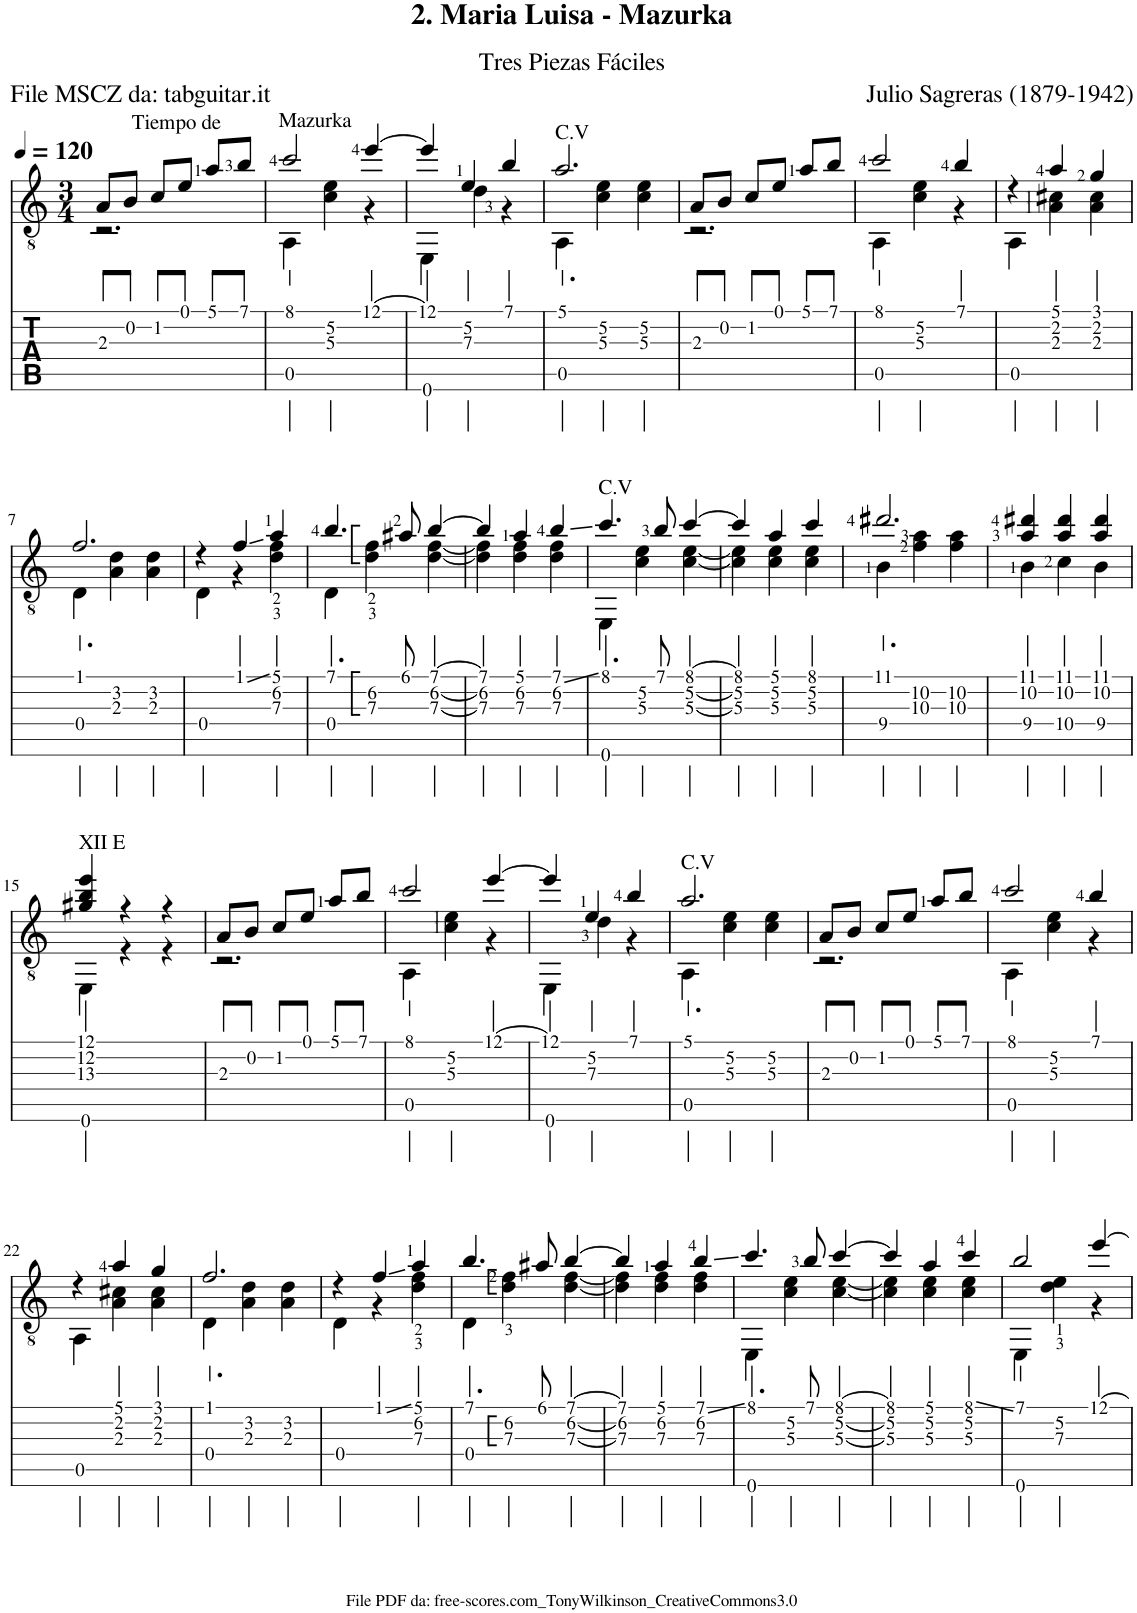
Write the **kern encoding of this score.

**kern	**kern
*part2	*part1
*staff2	*staff1
*I"Chitarra classica (Intavolatura)	*I"Guitar
*stria6	*
*	*clefGv2
*k[]	*k[]
*M3/4	*M3/4
*MM120	*MM120
=	=
*^	*^
!	!	!LO:TX:a:t=Tiempo de	!
8A/L	2.r	8A/L	2.r
8B/J	.	8B/J	.
8c/L	.	8c/L	.
8e/J	.	8e/J	.
8a/L	.	8a/L	.
8b/J	.	8b/J	.
=1	=1	=1	=1
!	!	!LO:TX:a:t=Mazurka	!
2cc/	4AA\	2cc/	4AA\
.	4c\ 4e\	.	4c\ 4e\
[4ee/	4r	[4ee/	4r
=2	=2	=2	=2
4ee/]	4EE\	4ee/]	4EE\
4e/	4d\	4e/	4d\
4b/	4r	4b/	4r
=3	=3	=3	=3
!	!	!LO:TX:a:t=C.V	!
2.a/	4AA\	2.a/	4AA\
.	4c\ 4e\	.	4c\ 4e\
.	4c\ 4e\	.	4c\ 4e\
=4	=4	=4	=4
8A/L	2.r	8A/L	2.r
8B/J	.	8B/J	.
8c/L	.	8c/L	.
8e/J	.	8e/J	.
8a/L	.	8a/L	.
8b/J	.	8b/J	.
=5	=5	=5	=5
2cc/	4AA\	2cc/	4AA\
.	4c\ 4e\	.	4c\ 4e\
4b/	4r	4b/	4r
=6	=6	=6	=6
4r	4AA\	4r	4AA\
4a/	4A\ 4c#X\	4a/	4A\ 4c#X\
4g/	4A\ 4c#\	4g/	4A\ 4c#\
!!LO:LB:g=z	!!
=7	=7	=7	=7
2.f/	4D\	2.f/	4D\
.	4A\ 4d\	.	4A\ 4d\
.	4A\ 4d\	.	4A\ 4d\
=8	=8	=8	=8
4r	4D\	4r	4D\
4f/	4r	4f/	4r
4a/	4d\ 4f\	4a/	4d\ 4f\
=9	=9	=9	=9
4.b/	4D\	4.b/	4D\
.	4d\:: 4f\::	.	4d\:: 4f\::
8a#X/	.	8a#X/	.
[4b/	[4d\ [4f\	[4b/	[4d\ [4f\
=10	=10	=10	=10
4b/]	4d\] 4f\]	4b/]	4d\] 4f\]
4a/	4d\ 4f\	4a/	4d\ 4f\
4b/	4d\ 4f\	4b/	4d\ 4f\
=11	=11	=11	=11
!	!	!LO:TX:a:t=C.V	!
4.cc/	4EE\	4.cc/	4EE\
.	4c\ 4e\	.	4c\ 4e\
8b/	.	8b/	.
[4cc/	[4c\ [4e\	[4cc/	[4c\ [4e\
=12	=12	=12	=12
4cc/]	4c\] 4e\]	4cc/]	4c\] 4e\]
4a/	4c\ 4e\	4a/	4c\ 4e\
4cc/	4c\ 4e\	4cc/	4c\ 4e\
=13	=13	=13	=13
2.dd#X/	4B\	2.dd#X/	4B\
.	4f\ 4a\	.	4f\ 4a\
.	4f\ 4a\	.	4f\ 4a\
=14	=14	=14	=14
4a/ 4dd#X/	4B\	4a/ 4dd#X/	4B\
4a/ 4dd#/	4c\	4a/ 4dd#/	4c\
4a/ 4dd#/	4B\	4a/ 4dd#/	4B\
!!LO:LB:g=z	!!
=15	=15	=15	=15
!	!	!LO:TX:a:t=XII E	!
4g#X/ 4b/ 4ee/	4EE\	4g#X/ 4b/ 4ee/	4EE\
4r	4r	4r	4r
4r	4r	4r	4r
=16	=16	=16	=16
8A/L	2.r	8A/L	2.r
8B/J	.	8B/J	.
8c/L	.	8c/L	.
8e/J	.	8e/J	.
8a/L	.	8a/L	.
8b/J	.	8b/J	.
=17	=17	=17	=17
2cc/	4AA\	2cc/	4AA\
.	4c\ 4e\	.	4c\ 4e\
[4ee/	4r	[4ee/	4r
=18	=18	=18	=18
4ee/]	4EE\	4ee/]	4EE\
4e/	4d\	4e/	4d\
4b/	4r	4b/	4r
=19	=19	=19	=19
!	!	!LO:TX:a:t=C.V	!
2.a/	4AA\	2.a/	4AA\
.	4c\ 4e\	.	4c\ 4e\
.	4c\ 4e\	.	4c\ 4e\
=20	=20	=20	=20
8A/L	2.r	8A/L	2.r
8B/J	.	8B/J	.
8c/L	.	8c/L	.
8e/J	.	8e/J	.
8a/L	.	8a/L	.
8b/J	.	8b/J	.
=21	=21	=21	=21
2cc/	4AA\	2cc/	4AA\
.	4c\ 4e\	.	4c\ 4e\
4b/	4r	4b/	4r
!!LO:LB:g=z	!!
=22	=22	=22	=22
4r	4AA\	4r	4AA\
4a/	4A\ 4c#X\	4a/	4A\ 4c#X\
4g/	4A\ 4c#\	4g/	4A\ 4c#\
=23	=23	=23	=23
2.f/	4D\	2.f/	4D\
.	4A\ 4d\	.	4A\ 4d\
.	4A\ 4d\	.	4A\ 4d\
=24	=24	=24	=24
4r	4D\	4r	4D\
4f/	4r	4f/	4r
4a/	4d\ 4f\	4a/	4d\ 4f\
=25	=25	=25	=25
4.b/	4D\	4.b/	4D\
.	4d\:: 4f\::	.	4d\:: 4f\::
8a#X/	.	8a#X/	.
[4b/	[4d\ [4f\	[4b/	[4d\ [4f\
=26	=26	=26	=26
4b/]	4d\] 4f\]	4b/]	4d\] 4f\]
4a/	4d\ 4f\	4a/	4d\ 4f\
4b/	4d\ 4f\	4b/	4d\ 4f\
=27	=27	=27	=27
4.cc/	4EE\	4.cc/	4EE\
.	4c\ 4e\	.	4c\ 4e\
8b/	.	8b/	.
[4cc/	[4c\ [4e\	[4cc/	[4c\ [4e\
=28	=28	=28	=28
4cc/]	4c\] 4e\]	4cc/]	4c\] 4e\]
4a/	4c\ 4e\	4a/	4c\ 4e\
4cc/	4c\ 4e\	4cc/	4c\ 4e\
=29	=29	=29	=29
2b/	4EE\	2b/	4EE\
.	4d\ 4e\	.	4d\ 4e\
[4ee/	4r	[4ee/	4r
*v	*v	*	*
*	*v	*v
=	=
*-	*-
